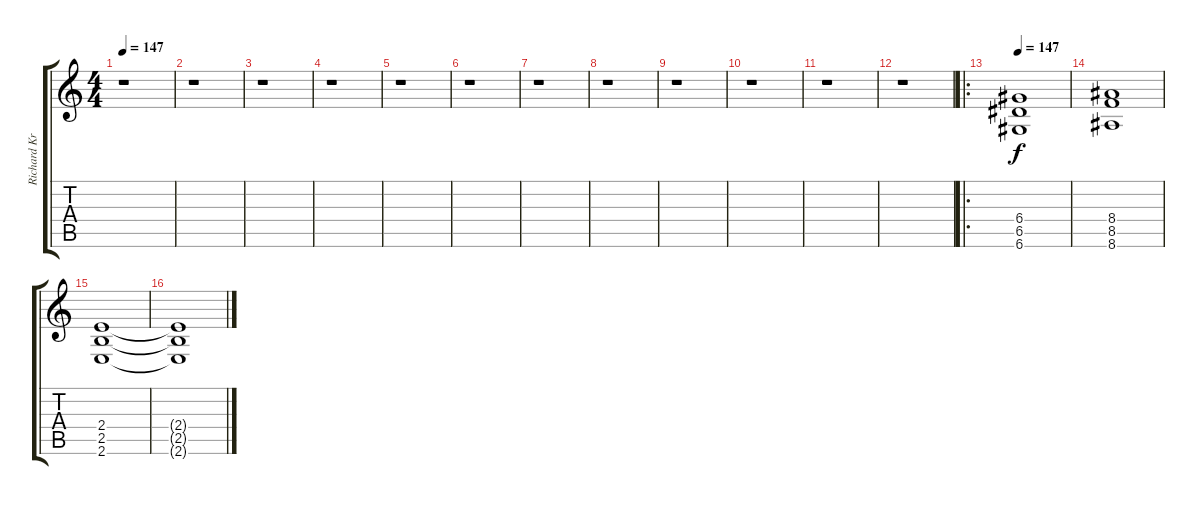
\track ("Richard Kruspe (Guitar 1)" "Richard Kr") {instrument overdrivenguitar}
\staff {score tabs}
\tuning (E4 B3 G3 D3 A2 D2) {hide}
\ts (4 4)
\tempo 147
\clef g2
\ks c
r.1{dy f} |
r.1 |
r.1 |
r.1 |
r.1 |
r.1 |
r.1 |
r.1 |
r.1 |
r.1 |
r.1 |
r.1 |
\ro
\tempo 147
(6.4 6.5 6.6).1{volume 14} |
(8.4 8.5 8.6).1 |
(2.4 2.5 2.6).1 |
(2.4{t} 2.5{t} 2.6{t}).1
